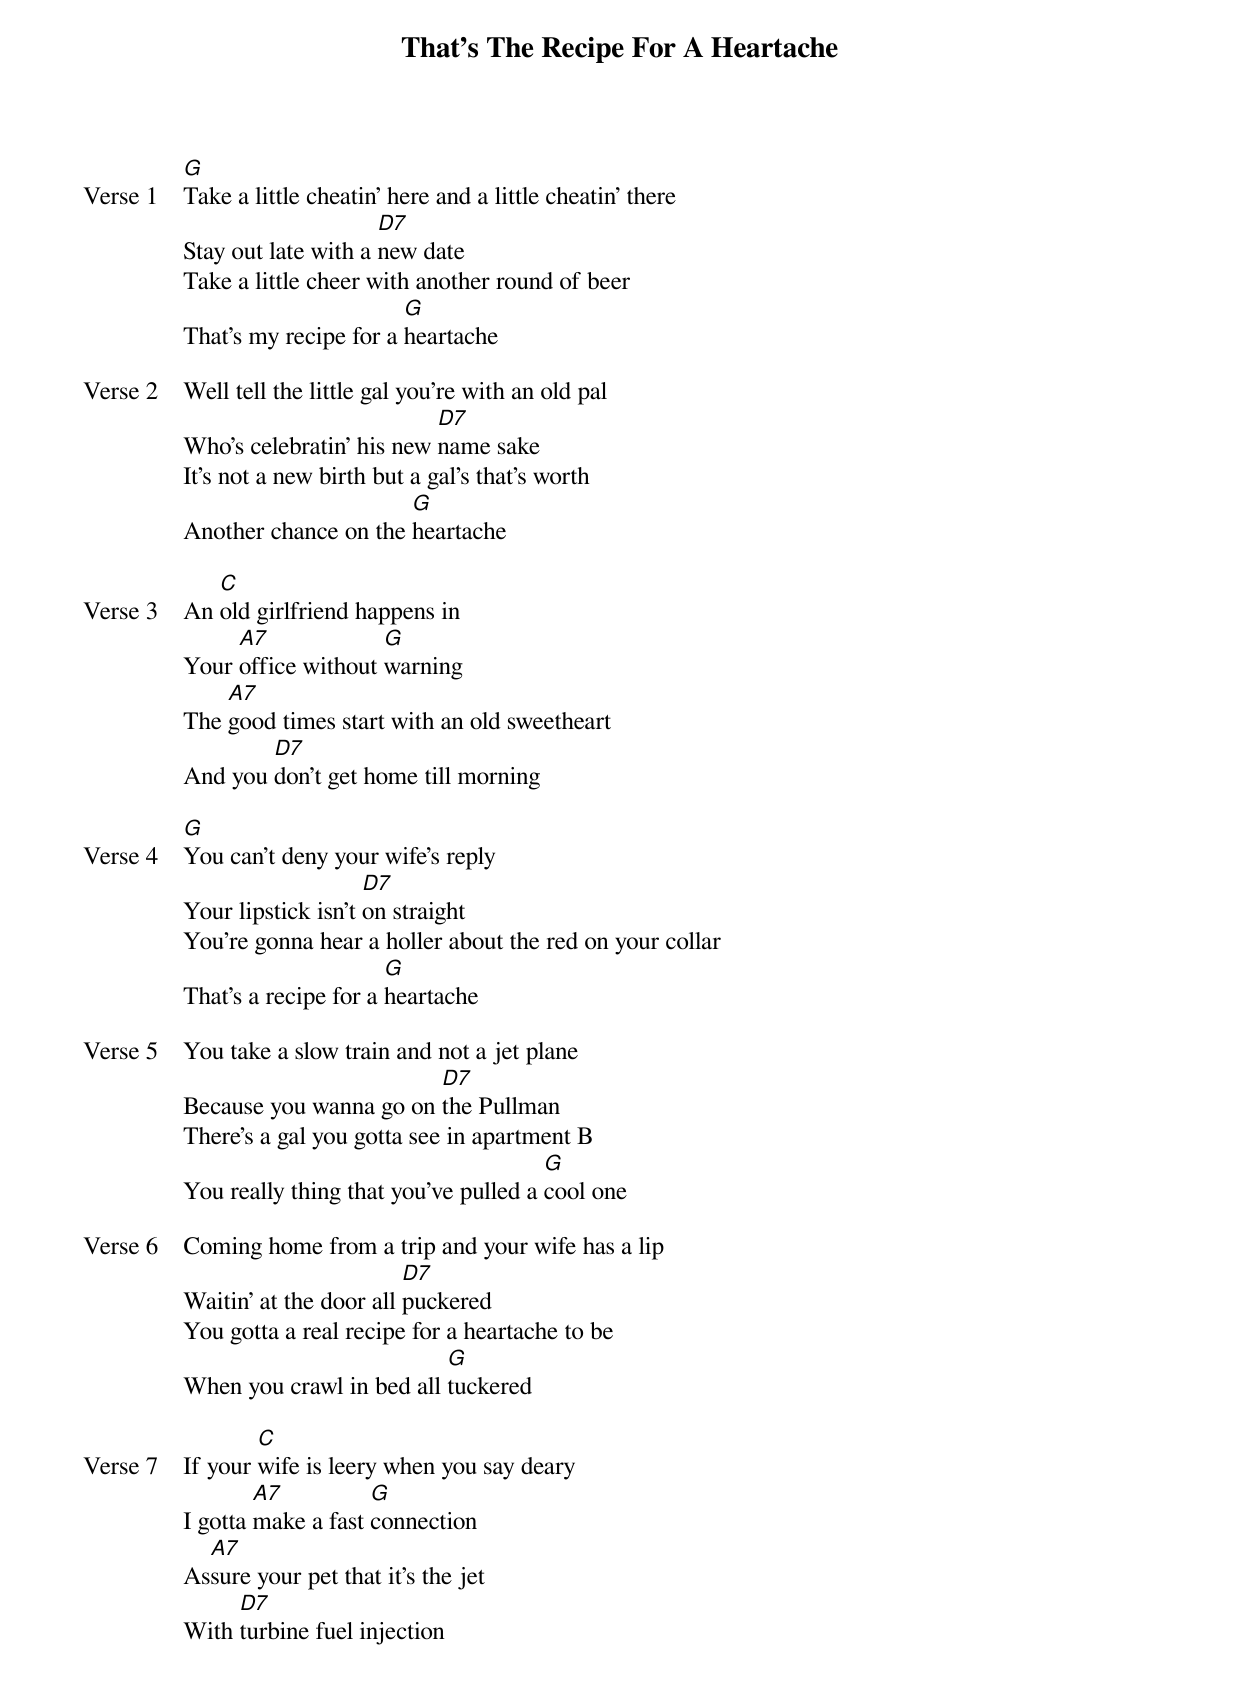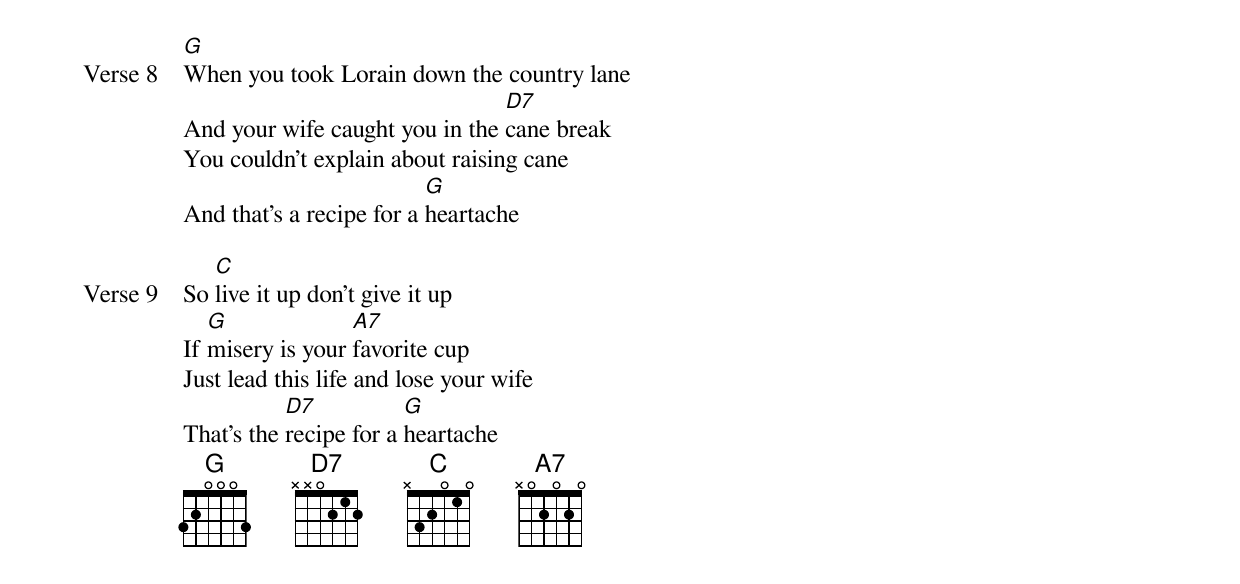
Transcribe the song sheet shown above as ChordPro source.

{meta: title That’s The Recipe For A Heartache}
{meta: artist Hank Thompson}
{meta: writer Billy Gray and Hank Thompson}

{start_of_verse: Verse 1}
[G]Take a little cheatin’ here and a little cheatin’ there
Stay out late with a [D7]new date
Take a little cheer with another round of beer
That’s my recipe for a [G]heartache
{end_of_verse}

{start_of_verse: Verse 2}
Well tell the little gal you’re with an old pal
Who’s celebratin’ his new [D7]name sake
It’s not a new birth but a gal’s that’s worth
Another chance on the [G]heartache
{end_of_verse}

{start_of_verse: Verse 3}
An [C]old girlfriend happens in
Your [A7]office without [G]warning
The [A7]good times start with an old sweetheart
And you [D7]don’t get home till morning
{end_of_verse}

{start_of_verse: Verse 4}
[G]You can’t deny your wife’s reply
Your lipstick isn’t [D7]on straight
You’re gonna hear a holler about the red on your collar
That’s a recipe for a [G]heartache
{end_of_verse}

{start_of_verse: Verse 5}
You take a slow train and not a jet plane
Because you wanna go on [D7]the Pullman
There’s a gal you gotta see in apartment B
You really thing that you’ve pulled a [G]cool one
{end_of_verse}

{start_of_verse: Verse 6}
Coming home from a trip and your wife has a lip
Waitin’ at the door all [D7]puckered
You gotta a real recipe for a heartache to be
When you crawl in bed all [G]tuckered
{end_of_verse}

{start_of_verse: Verse 7}
If your [C]wife is leery when you say deary
I gotta [A7]make a fast [G]connection
As[A7]sure your pet that it’s the jet
With [D7]turbine fuel injection
{end_of_verse}

{start_of_verse: Verse 8}
[G]When you took Lorain down the country lane
And your wife caught you in the [D7]cane break
You couldn’t explain about raising cane
And that’s a recipe for a [G]heartache
{end_of_verse}

{start_of_verse: Verse 9}
So [C]live it up don’t give it up
If [G]misery is your [A7]favorite cup
Just lead this life and lose your wife
That’s the [D7]recipe for a [G]heartache
{end_of_verse}
